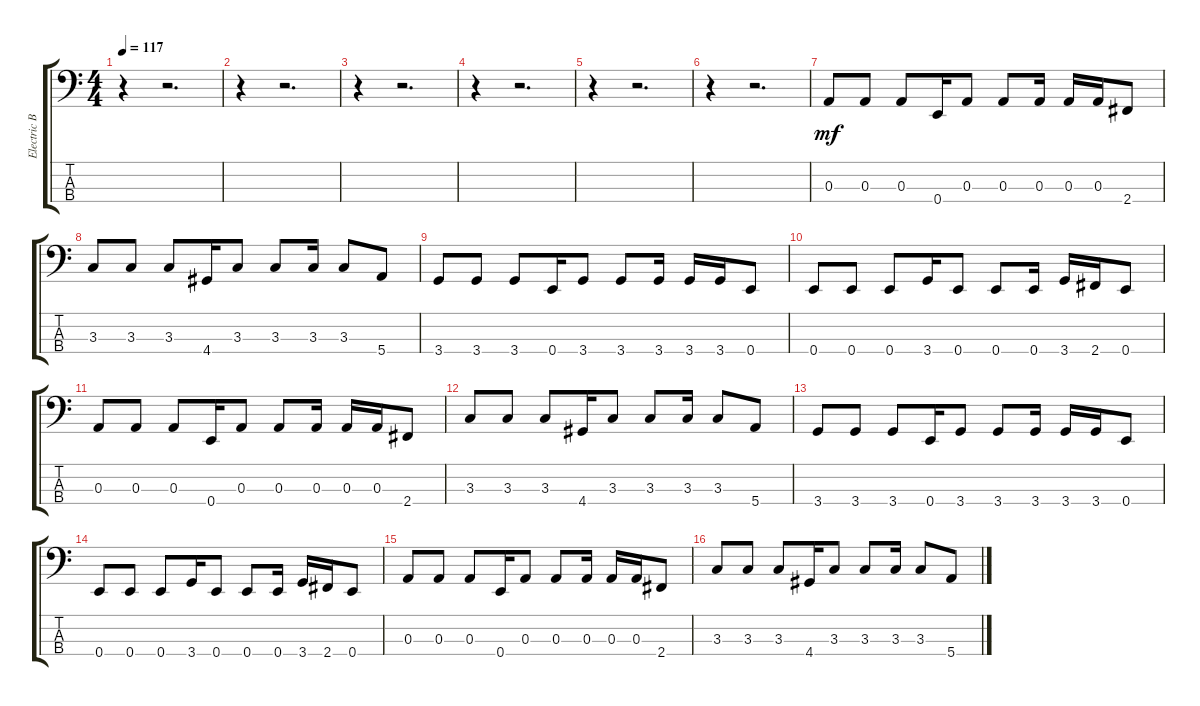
\track ("Electric Bass" "Electric B") {instrument electricbassfinger}
\staff {score tabs}
\tuning (G2 D2 A1 E1) {hide}
\ts (4 4)
\tempo 117
\clef f4
\ks c
r.4{dy mf} r.2{d} |
r.4 r.2{d} |
r.4 r.2{d} |
r.4 r.2{d} |
r.4 r.2{d} |
r.4 r.2{d} |
0.3.8 0.3.8 0.3.8 0.4.16 0.3.8 0.3.8 0.3.16 0.3.16 0.3.16 2.4.8 |
3.3.8 3.3.8 3.3.8 4.4.16 3.3.8 3.3.8 3.3.16 3.3.8 5.4.8 |
3.4.8 3.4.8 3.4.8 0.4.16 3.4.8 3.4.8 3.4.16 3.4.16 3.4.16 0.4.8 |
0.4.8 0.4.8 0.4.8 3.4.16 0.4.8 0.4.8 0.4.16 3.4.16 2.4.16 0.4.8 |
0.3.8 0.3.8 0.3.8 0.4.16 0.3.8 0.3.8 0.3.16 0.3.16 0.3.16 2.4.8 |
3.3.8 3.3.8 3.3.8 4.4.16 3.3.8 3.3.8 3.3.16 3.3.8 5.4.8 |
3.4.8 3.4.8 3.4.8 0.4.16 3.4.8 3.4.8 3.4.16 3.4.16 3.4.16 0.4.8 |
0.4.8 0.4.8 0.4.8 3.4.16 0.4.8 0.4.8 0.4.16 3.4.16 2.4.16 0.4.8 |
0.3.8 0.3.8 0.3.8 0.4.16 0.3.8 0.3.8 0.3.16 0.3.16 0.3.16 2.4.8 |
3.3.8 3.3.8 3.3.8 4.4.16 3.3.8 3.3.8 3.3.16 3.3.8 5.4.8
